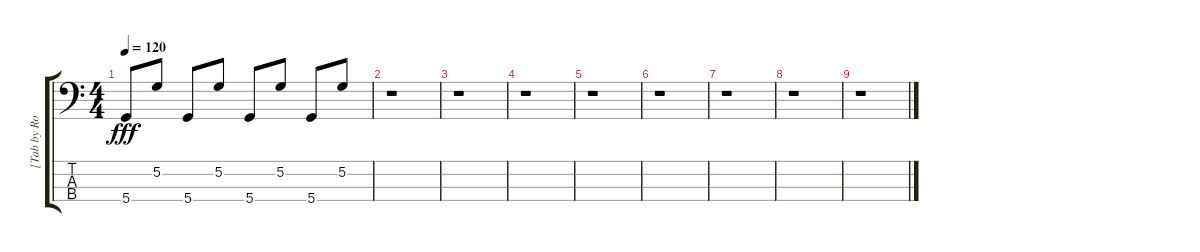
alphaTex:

\track ("[Tab by Rodrigo Takahashi]" "[Tab by Ro") {instrument electricbassfinger}
\staff {score tabs}
\tuning (G2 D2 A1 D1) {hide}
\ts (4 4)
\tempo 120
\clef f4
\ks c
5.4.8{dy fff} 5.2.8 5.4.8 5.2.8 5.4.8 5.2.8 5.4.8 5.2.8 |
r.1 |
r.1 |
r.1 |
r.1 |
r.1 |
r.1 |
r.1 |
r.1
